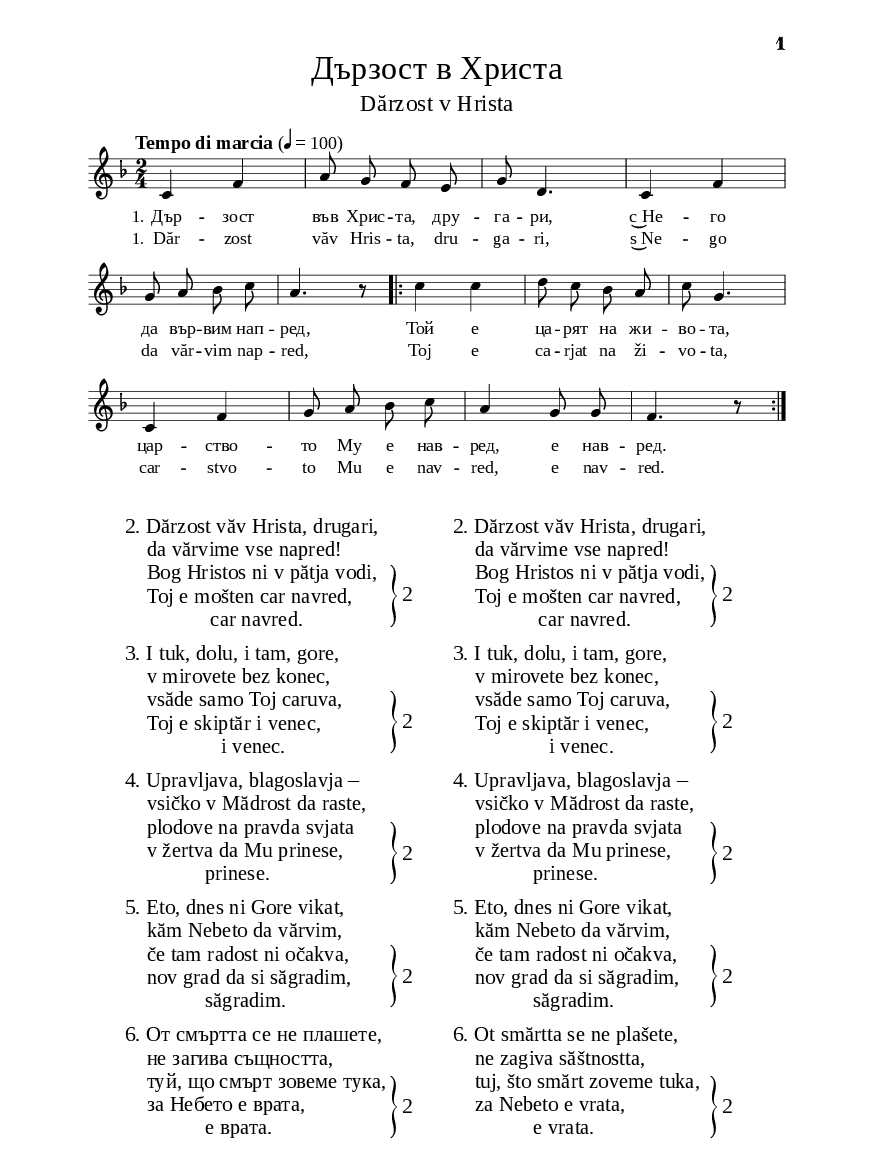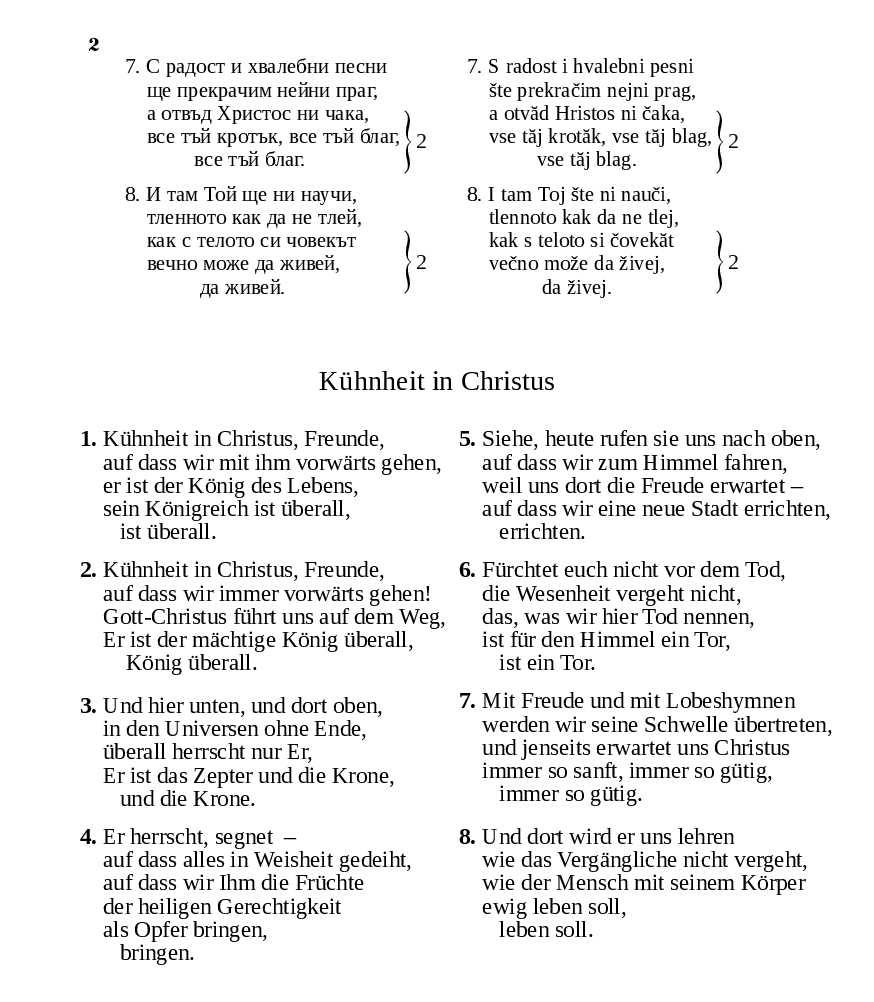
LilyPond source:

\version "2.24.4"

% include paper part and global functions
\include "include/globals.ily"


"rightBraces052_1" = \markup {
  \column {
    % repeat braces
    \translate #'(0 . -8.7 )
    \right-brace #30

    \translate #'(0 . -13.1 )
    \right-brace #30

    \translate #'(0 . -13.6 )
    \right-brace #30

    \translate #'(0 . -12.7 )
    \right-brace #30

    \translate #'(0 . -13.7 )
    \right-brace #30

  }
  \column {
    % repeat numbers
    \translate #'(0 . -9.4 )
    2

    \translate #'(0 . -17.5 )
    2

    \translate #'(0 . -18.1 )
    2

    \translate #'(0 . -16.9)
    2


    \translate #'(0 . -17.9)
    2



  }
}

"rightBraces052_2" = \markup {
  \column {
    % repeat braces


    \translate #'(0 . -9.4 )
    \right-brace #30

    \translate #'(0 . -12.3 )
    \right-brace #30

  }
  \column {
    % repeat numbers

    \translate #'(0 . -10.2 )
    2

    \translate #'(0 . -16.7 )
    2




  }
}

\bookpart {
  \label #'ref052
  \tocItem \markup "Дързост в Христа – Dărzost v Hrista"
  \include "include/bookpart-paper.ily"
  \score {
    \include "include/score-layout.ily"


    \new Voice \absolute  {
      \clef treble
      \key f \major
      \time 2/4
      \tempoFunc "Tempo di marcia" 4 "100"
      \autoBeamOff
      \autoBeamOff
      c'4 f' | a'8 g' f' e' | g'8 d'4. | c'4 f' \break |
      g'8 a' bes' c'' | a'4. r8 \bar ".|:"
      | c''4 c'' | d''8 c'' bes' a' | c''8 g'4. \break |
      c'4  f'4 | g'8 a' bes' c'' a'4 g'8 g' | f'4. r8 \bar ":|."
      \break
    }

    \addlyrics {
      \set stanza = "1." Дър -- зост във Хрис -- та, дру -- га -- ри, с~Не -- го
      да вър -- вим нап -- ред, Той е ца -- рят на жи -- во -- та,
      цар -- ство -- то Му е нав -- ред, е нав -- ред.
    }
    \addlyrics {
      \set stanza = "1." Dăr -- zost văv Hris -- ta, dru -- ga -- ri, s~Ne -- go
      da văr -- vim nap -- red, Toj e ca -- rjat na ži -- vo -- ta,
      car -- stvo -- to Mu e nav -- red, e nav -- red.
    }


    \header {
      title = \titleFunc "Дързост в Христа" "Dărzost v Hrista"
    }

    \midi{}

  } % score

  \markup \empty-two

  \markup \abs-fontsize #10 {
    \hspace #5
    \override #`(baseline-skip . ,bgCoupletBaselineSkip)
    \column {

      \line {   2.  Dărzost văv Hrista, drugari,}

      \line {   "   " da vărvime vse napred!}

      \line {   "   " Bog Hristos ni v pătja vodi,}

      \line {   "   " Toj e mošten car navred,}

      \line {   "               " car navred.}
      \vspace #0.5

      \line {   3.  I tuk, dolu, i tam, gore, }

      \line {   "   " v mirovete bez konec, }

      \line {   "   " vsăde samo Toj caruva, }

      \line {   "   " Toj e skiptăr i venec, }

      \line {   "                 " i venec. }
      \vspace #0.5
      \line {   4.  Upravljava, blagoslavja – }

      \line {   "   " vsičko v Mădrost da raste, }

      \line {   "   " plodove na pravda svjata }

      \line {   "   " v žertva da Mu prinese, }

      \line {   "              " prinese. }

      \vspace #0.5


      \line {   5. Eto, dnes ni Gore vikat, }

      \line {   "   " kăm Nebeto da vărvim, }

      \line {   "   " če tam radost ni očakva, }

      \line {   "   " nov grad da si săgradim, }

      \line {   "              " săgradim. }

      \vspace #0.5



      \line {   6. От смъртта се не плашете, }

      \line {   "   " не загива същността, }

      \line {   "   " туй, що смърт зовеме тука, }

      \line {   "   " за Небето е врата, }

      \line {   "              " е врата. }



    }\"rightBraces052_1"
    \hspace #5
    \override #`(baseline-skip . ,bgCoupletBaselineSkip)
    \column {



      \line {   2.  Dărzost văv Hrista, drugari,}

      \line {   "   " da vărvime vse napred!}

      \line {   "   " Bog Hristos ni v pătja vodi,}

      \line {   "   " Toj e mošten car navred,}

      \line {   "               " car navred.}
      \vspace #0.5

      \line {   3.  I tuk, dolu, i tam, gore, }

      \line {   "   " v mirovete bez konec, }

      \line {   "   " vsăde samo Toj caruva, }

      \line {   "   " Toj e skiptăr i venec, }

      \line {   "                 " i venec. }
      \vspace #0.5
      \line {   4.  Upravljava, blagoslavja – }

      \line {   "   " vsičko v Mădrost da raste, }

      \line {   "   " plodove na pravda svjata }

      \line {   "   " v žertva da Mu prinese, }

      \line {   "              " prinese. }

      \vspace #0.5


      \line {   5. Eto, dnes ni Gore vikat, }

      \line {   "   " kăm Nebeto da vărvim, }

      \line {   "   " če tam radost ni očakva, }

      \line {   "   " nov grad da si săgradim, }

      \line {   "              " săgradim. }
      \vspace #0.5
      \line {   6. Ot smărtta se ne plašete, }

      \line {   "   " ne zagiva săštnostta, }

      \line {   "   " tuj, što smărt zoveme tuka, }

      \line {   "   " za Nebeto e vrata, }

      \line {   "              " e vrata. }




    } \"rightBraces052_1" %column
  } % markup

  \pageBreak

  \markup \fontsize #bgCoupletFontSize {
    \hspace #5
    \override #`(baseline-skip . ,bgCoupletBaselineSkip)
    \column {

      \line {   7. С радост и хвалебни песни }

      \line {   "   " ще прекрачим нейни праг, }

      \line {   "   " а отвъд Христос ни чака, }

      \line {   "   " все тъй кротък, все тъй благ, }

      \line {   "            " все тъй благ. }

      \vspace #0.5


      \line {   8. И там Той ще ни научи, }

      \line {   "   " тленното как да не тлей, }

      \line {   "   " как с телото си човекът }

      \line {   "   " вечно може да живей, }

      \line {   "             " да живей. }

    }
    \"rightBraces052_2"
    \hspace #5
    \override #`(baseline-skip . ,bgCoupletBaselineSkip)
    \column {

      \line {   7. S radost i hvalebni pesni }

      \line {   "   " šte prekračim nejni prag, }

      \line {   "   " a otvăd Hristos ni čaka, }

      \line {   "   " vse tăj krotăk, vse tăj blag, }

      \line {   "            " vse tăj blag. }

      \vspace #0.5


      \line {   8. I tam Toj šte ni nauči, }

      \line {   "   " tlennoto kak da ne tlej, }

      \line {   "   " kak s teloto si čovekăt }

      \line {   "   " večno može da živej, }

      \line {   "             " da živej. }

    } %column
    \"rightBraces052_2"
  } % markup

  \markup \vspace #3

  % include foreign translation(s) of the song
  \version "2.24.4"

\markup \fill-line { \fontsize #deTitleFontSize "Kühnheit in Christus" }
\markup \null
\markup \null
\markup \abs-fontsize #11 \override #`(baseline-skip . ,deCoupletBaselineSkip) {
  \fill-line {
 \hspace #0.1
    \column {
      \vspace #1
      \line {
        \bold "1."
        \column {
          "Kühnheit in Christus, Freunde,"
          "auf dass wir mit ihm vorwärts gehen,"
          "er ist der König des Lebens,"
          "sein Königreich ist überall,"
          "   ist überall."
        }
      }

      \vspace #1
      \line {
        \bold "2."
        \column {
          "Kühnheit in Christus, Freunde,"
          "auf dass wir immer vorwärts gehen!"
          "Gott-Christus führt uns auf dem Weg,"
          "Er ist der mächtige König überall,"
          "    König überall."
        }
      }
      \vspace #1
      \line {
        \bold "3."
        \column {
          "Und hier unten, und dort oben,"
          "in den Universen ohne Ende,"
          "überall herrscht nur Er,"
          "Er ist das Zepter und die Krone,"
          "   und die Krone."
        }
      }
      \vspace #1
      \line {
        \bold "4."
        \column {
          "Er herrscht, segnet  –"
          "auf dass alles in Weisheit gedeiht,"
          "auf dass wir Ihm die Früchte"
          "der heiligen Gerechtigkeit"
          "als Opfer bringen,"
          "   bringen."
        }
      }
    }
     \hspace #0.1
    \column {

      \vspace #1
      \line {
        \bold "5."
        \column {
          "Siehe, heute rufen sie uns nach oben,"
          "auf dass wir zum Himmel fahren,"
          "weil uns dort die Freude erwartet –"
          "auf dass wir eine neue Stadt errichten,"
          "   errichten."
        }
      }
      \vspace #1
      \line {
        \bold "6."
        \column {
          "Fürchtet euch nicht vor dem Tod,"
          "die Wesenheit vergeht nicht,"
          "das, was wir hier Tod nennen,"
          "ist für den Himmel ein Tor,"
          "   ist ein Tor."
        }
      }
      \vspace #1
      \line {
        \bold "7."
        \column {
          "Mit Freude und mit Lobeshymnen"
          "werden wir seine Schwelle übertreten,"
          "und jenseits erwartet uns Christus"
          "immer so sanft, immer so gütig,"
          "   immer so gütig."
        }
      }
      \vspace #1
      \line {
        \bold "8."
        \column {
          "Und dort wird er uns lehren"
          "wie das Vergängliche nicht vergeht,"
          "wie der Mensch mit seinem Körper"
          "ewig leben soll,"
          "   leben soll."
        }
      }
    }
     \hspace #0.1
  }
}


} % bookpart
